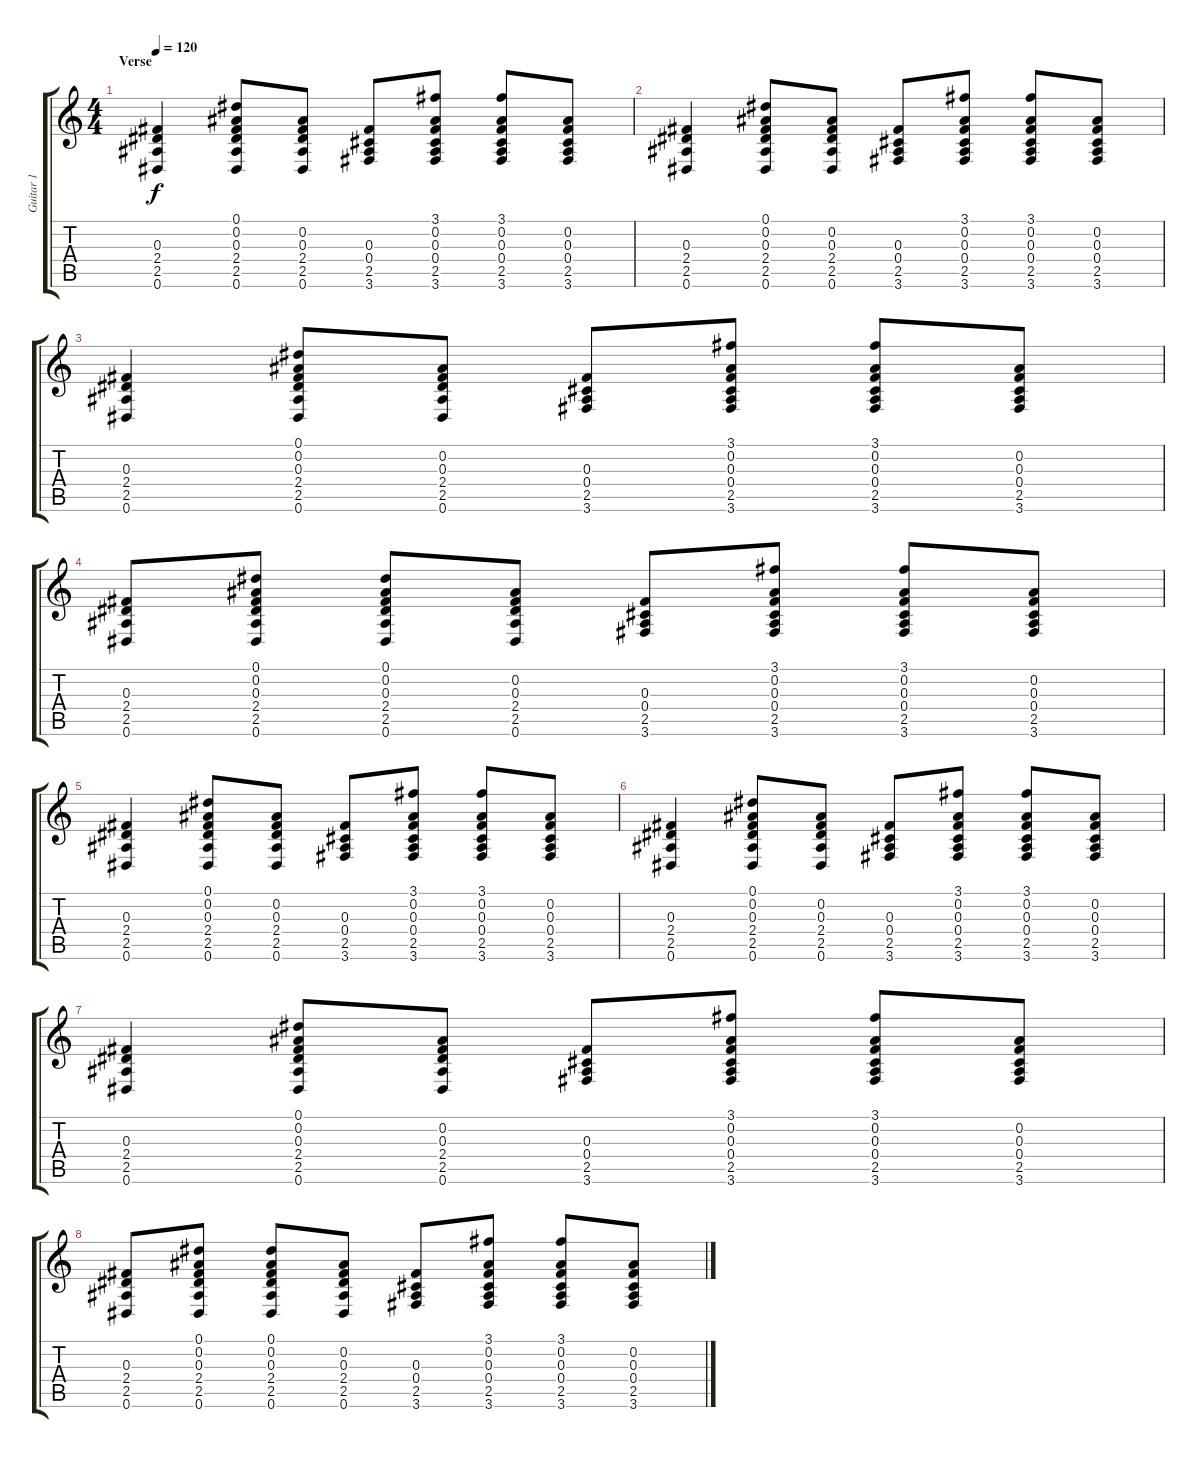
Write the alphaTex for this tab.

\track ("Guitar 1" "Guitar 1") {instrument acousticguitarsteel}
\staff {score tabs}
\tuning (Eb4 Bb3 Gb3 Db3 Ab2 Eb2) {hide}
\ts (4 4)
\section ("" "Verse")
\tempo 120
\clef g2
\ks c
(0.3 2.4 2.5 0.6).4{dy f} (0.1 0.2 0.3 2.4 2.5 0.6).8 (0.2 0.3 2.4 2.5 0.6).8 (0.3 0.4 2.5 3.6).8 (3.1 0.2 0.3 0.4 2.5 3.6).8 (3.1 0.2 0.3 0.4 2.5 3.6).8 (0.2 0.3 0.4 2.5 3.6).8 |
(0.3 2.4 2.5 0.6).4 (0.1 0.2 0.3 2.4 2.5 0.6).8 (0.2 0.3 2.4 2.5 0.6).8 (0.3 0.4 2.5 3.6).8 (3.1 0.2 0.3 0.4 2.5 3.6).8 (3.1 0.2 0.3 0.4 2.5 3.6).8 (0.2 0.3 0.4 2.5 3.6).8 |
(0.3 2.4 2.5 0.6).4 (0.1 0.2 0.3 2.4 2.5 0.6).8 (0.2 0.3 2.4 2.5 0.6).8 (0.3 0.4 2.5 3.6).8 (3.1 0.2 0.3 0.4 2.5 3.6).8 (3.1 0.2 0.3 0.4 2.5 3.6).8 (0.2 0.3 0.4 2.5 3.6).8 |
(0.3 2.4 2.5 0.6).8 (0.1 0.2 0.3 2.4 2.5 0.6).8 (0.1 0.2 0.3 2.4 2.5 0.6).8 (0.2 0.3 2.4 2.5 0.6).8 (0.3 0.4 2.5 3.6).8 (3.1 0.2 0.3 0.4 2.5 3.6).8 (3.1 0.2 0.3 0.4 2.5 3.6).8 (0.2 0.3 0.4 2.5 3.6).8 |
(0.3 2.4 2.5 0.6).4 (0.1 0.2 0.3 2.4 2.5 0.6).8 (0.2 0.3 2.4 2.5 0.6).8 (0.3 0.4 2.5 3.6).8 (3.1 0.2 0.3 0.4 2.5 3.6).8 (3.1 0.2 0.3 0.4 2.5 3.6).8 (0.2 0.3 0.4 2.5 3.6).8 |
(0.3 2.4 2.5 0.6).4 (0.1 0.2 0.3 2.4 2.5 0.6).8 (0.2 0.3 2.4 2.5 0.6).8 (0.3 0.4 2.5 3.6).8 (3.1 0.2 0.3 0.4 2.5 3.6).8 (3.1 0.2 0.3 0.4 2.5 3.6).8 (0.2 0.3 0.4 2.5 3.6).8 |
(0.3 2.4 2.5 0.6).4 (0.1 0.2 0.3 2.4 2.5 0.6).8 (0.2 0.3 2.4 2.5 0.6).8 (0.3 0.4 2.5 3.6).8 (3.1 0.2 0.3 0.4 2.5 3.6).8 (3.1 0.2 0.3 0.4 2.5 3.6).8 (0.2 0.3 0.4 2.5 3.6).8 |
(0.3 2.4 2.5 0.6).8 (0.1 0.2 0.3 2.4 2.5 0.6).8 (0.1 0.2 0.3 2.4 2.5 0.6).8 (0.2 0.3 2.4 2.5 0.6).8 (0.3 0.4 2.5 3.6).8 (3.1 0.2 0.3 0.4 2.5 3.6).8 (3.1 0.2 0.3 0.4 2.5 3.6).8 (0.2 0.3 0.4 2.5 3.6).8
